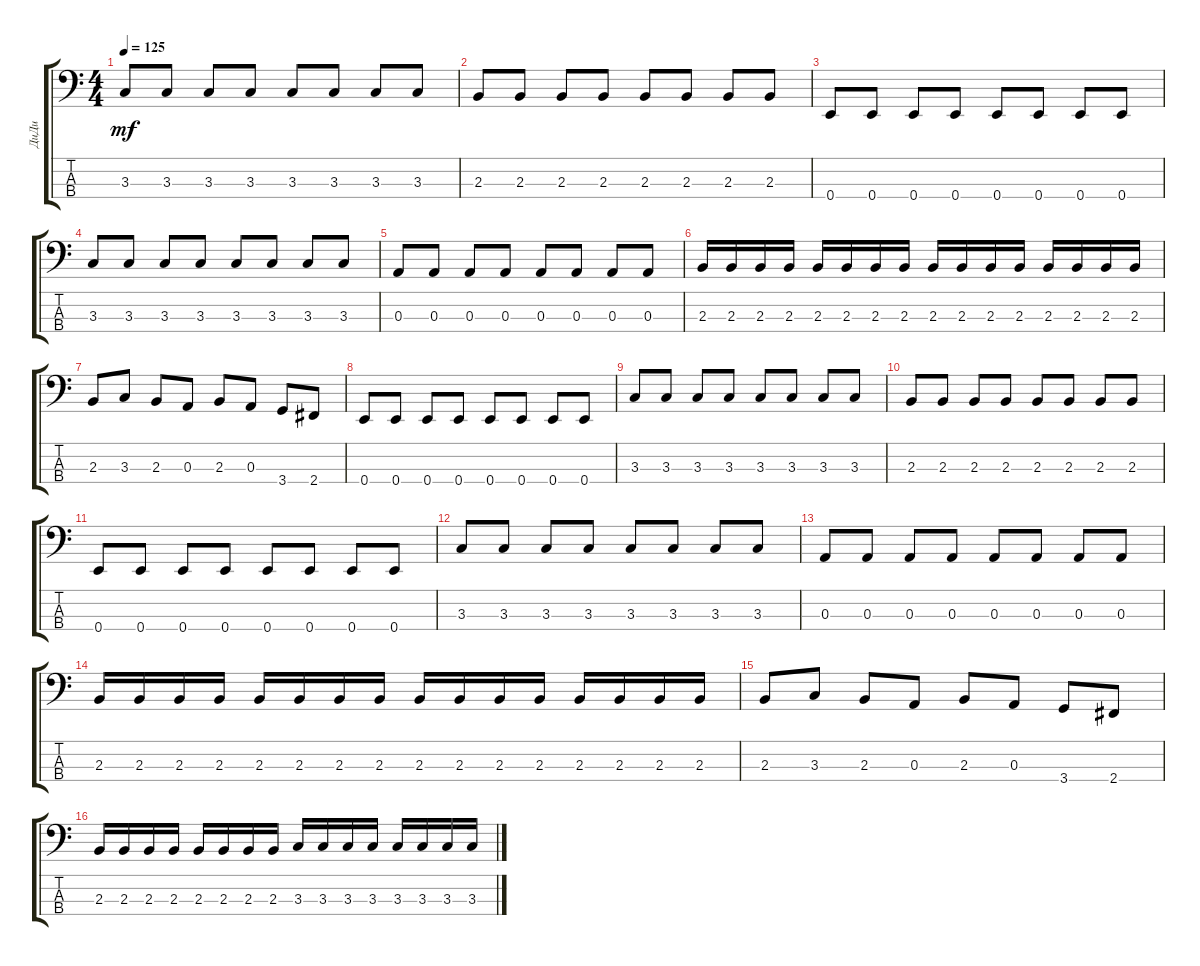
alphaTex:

\track ("ДиДи" "ДиДи") {instrument electricbassfinger}
\staff {score tabs}
\tuning (G2 D2 A1 E1) {hide}
\ts (4 4)
\tempo 125
\clef f4
\ks c
3.3.8{dy mf} 3.3.8 3.3.8 3.3.8 3.3.8 3.3.8 3.3.8 3.3.8 |
2.3.8 2.3.8 2.3.8 2.3.8 2.3.8 2.3.8 2.3.8 2.3.8 |
0.4.8 0.4.8 0.4.8 0.4.8 0.4.8 0.4.8 0.4.8 0.4.8 |
3.3.8 3.3.8 3.3.8 3.3.8 3.3.8 3.3.8 3.3.8 3.3.8 |
0.3.8 0.3.8 0.3.8 0.3.8 0.3.8 0.3.8 0.3.8 0.3.8 |
2.3.16 2.3.16 2.3.16 2.3.16 2.3.16 2.3.16 2.3.16 2.3.16 2.3.16 2.3.16 2.3.16 2.3.16 2.3.16 2.3.16 2.3.16 2.3.16 |
2.3.8 3.3.8 2.3.8 0.3.8 2.3.8 0.3.8 3.4.8 2.4.8 |
0.4.8 0.4.8 0.4.8 0.4.8 0.4.8 0.4.8 0.4.8 0.4.8 |
3.3.8 3.3.8 3.3.8 3.3.8 3.3.8 3.3.8 3.3.8 3.3.8 |
2.3.8 2.3.8 2.3.8 2.3.8 2.3.8 2.3.8 2.3.8 2.3.8 |
0.4.8 0.4.8 0.4.8 0.4.8 0.4.8 0.4.8 0.4.8 0.4.8 |
3.3.8 3.3.8 3.3.8 3.3.8 3.3.8 3.3.8 3.3.8 3.3.8 |
0.3.8 0.3.8 0.3.8 0.3.8 0.3.8 0.3.8 0.3.8 0.3.8 |
2.3.16 2.3.16 2.3.16 2.3.16 2.3.16 2.3.16 2.3.16 2.3.16 2.3.16 2.3.16 2.3.16 2.3.16 2.3.16 2.3.16 2.3.16 2.3.16 |
2.3.8 3.3.8 2.3.8 0.3.8 2.3.8 0.3.8 3.4.8 2.4.8 |
2.3.16 2.3.16 2.3.16 2.3.16 2.3.16 2.3.16 2.3.16 2.3.16 3.3.16 3.3.16 3.3.16 3.3.16 3.3.16 3.3.16 3.3.16 3.3.16
